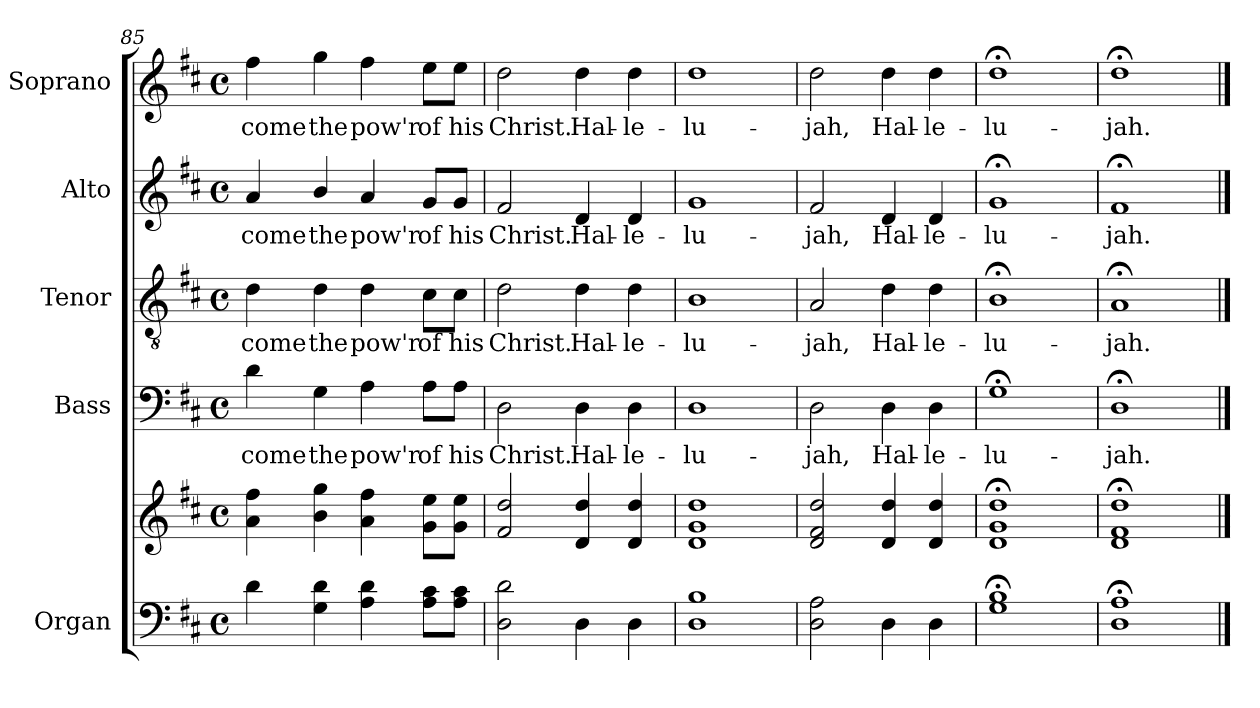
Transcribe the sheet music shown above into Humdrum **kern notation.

**kern	**kern	**kern	**text	**kern	**text	**kern	**text	**kern	**text
*part5	*part5	*part4	*part4	*part3	*part3	*part2	*part2	*part1	*part1
*staff6	*staff5	*staff4	*staff4	*staff3	*staff3	*staff2	*staff2	*staff1	*staff1
*I"Organ	*	*I"Bass	*	*I"Tenor	*	*I"Alto	*	*I"Soprano	*
*	*	*I'B	*	*I'T	*	*I'A	*	*I'S	*
!!LO:LB:g=z
*clefF4	*clefG2	*clefF4	*	*clefGv2	*	*clefG2	*	*clefG2	*
*k[f#c#]	*k[f#c#]	*k[f#c#]	*	*k[f#c#]	*	*k[f#c#]	*	*k[f#c#]	*
*D:	*D:	*D:	*	*D:	*	*D:	*	*D:	*
*M4/4	*M4/4	*M4/4	*	*M4/4	*	*M4/4	*	*M4/4	*
*met(c)	*met(c)	*met(c)	*	*met(c)	*	*met(c)	*	*met(c)	*
=85	=85	=85	=85	=85	=85	=85	=85	=85	=85
!	!	!	!LO:LY:b	!	!LO:LY:b	!	!LO:LY:b	!	!LO:LY:b
4d\	4a 4ff#	4d\	come	4d\	come	4a/	come	4ff#\	come
!	!	!	!LO:LY:b	!	!LO:LY:b	!	!LO:LY:b	!	!LO:LY:b
4G\ 4d\	4b 4gg	4G\	the	4d\	the	4b/	the	4gg\	the
!	!	!	!LO:LY:b	!	!LO:LY:b	!	!LO:LY:b	!	!LO:LY:b
4A\ 4d\	4a 4ff#	4A\	pow'r	4d\	pow'r	4a/	pow'r	4ff#\	pow'r
!	!	!	!LO:LY:b	!	!LO:LY:b	!	!LO:LY:b	!	!LO:LY:b
8A\ 8c#\L	8g 8eeL	8A\L	of	8c#\L	of	8g/L	of	8ee\L	of
!	!	!	!LO:LY:b	!	!LO:LY:b	!	!LO:LY:b	!	!LO:LY:b
8A\ 8c#\J	8g 8eeJ	8A\J	his	8c#\J	his	8g/J	his	8ee\J	his
=86	=86	=86	=86	=86	=86	=86	=86	=86	=86
!	!	!	!LO:LY:b	!	!LO:LY:b	!	!LO:LY:b	!	!LO:LY:b
2D\ 2d\	2f# 2dd	2D\	Christ.	2d\	Christ.	2f#/	Christ.	2dd\	Christ.
!	!	!	!LO:LY:b	!	!LO:LY:b	!	!LO:LY:b	!	!LO:LY:b
4D\	4d 4dd	4D\	Hal-	4d\	Hal-	4d/	Hal-	4dd\	Hal-
!	!	!	!LO:LY:b	!	!LO:LY:b	!	!LO:LY:b	!	!LO:LY:b
4D\	4d 4dd	4D\	-le-	4d\	-le-	4d/	-le-	4dd\	-le-
=87	=87	=87	=87	=87	=87	=87	=87	=87	=87
!	!	!	!LO:LY:b	!	!LO:LY:b	!	!LO:LY:b	!	!LO:LY:b
1D 1B	1d 1g 1dd	1D	-lu-	1B	-lu-	1g	-lu-	1dd	-lu-
=88	=88	=88	=88	=88	=88	=88	=88	=88	=88
!	!	!	!LO:LY:b	!	!LO:LY:b	!	!LO:LY:b	!	!LO:LY:b
2D\ 2A\	2d 2f# 2dd	2D\	-jah,	2A/	-jah,	2f#/	-jah,	2dd\	-jah,
!	!	!	!LO:LY:b	!	!LO:LY:b	!	!LO:LY:b	!	!LO:LY:b
4D\	4d 4dd	4D\	Hal-	4d\	Hal-	4d/	Hal-	4dd\	Hal-
!	!	!	!LO:LY:b	!	!LO:LY:b	!	!LO:LY:b	!	!LO:LY:b
4D\	4d 4dd	4D\	-le-	4d\	-le-	4d/	-le-	4dd\	-le-
=89	=89	=89	=89	=89	=89	=89	=89	=89	=89
!	!	!	!LO:LY:b	!	!LO:LY:b	!	!LO:LY:b	!	!LO:LY:b
1G; 1B;	1d;< 1g;< 1dd;<	1G;<	-lu-	1B;<	-lu-	1g;<	-lu-	1dd;<	-lu-
=90	=90	=90	=90	=90	=90	=90	=90	=90	=90
!	!	!	!LO:LY:b	!	!LO:LY:b	!	!LO:LY:b	!	!LO:LY:b
1D; 1A;	1d;< 1f#;< 1dd;<	1D;<	-jah.	1A;<	-jah.	1f#;<	-jah.	1dd;<	-jah.
==	==	==	==	==	==	==	==	==	==
*-	*-	*-	*-	*-	*-	*-	*-	*-	*-
